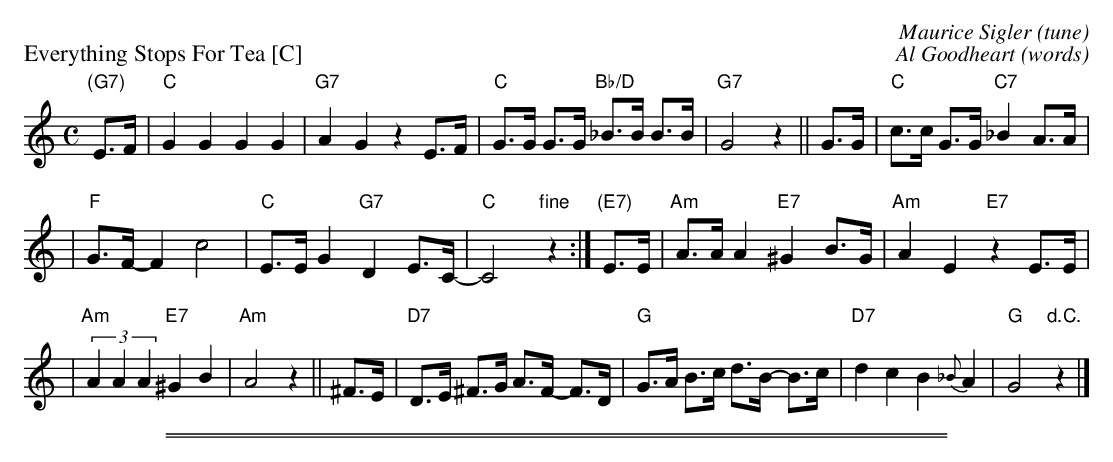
X:1
P: Everything Stops For Tea [C]
C: Maurice Sigler (tune)
C: Al Goodheart (words)
M: C
L: 1/8
K: C
"(G7)"E>F \
| "C"G2 G2 G2 G2 \
| "G7"A2 G2 z2 E>F \
| "C"G>G G>G "Bb/D"_B>B B>B \
| "G7"G4 z2 || G>G \
| "C"c>c G>G "C7"_B2 A>A |
| "F"G>F- F2 c4 \
| "C"E>E G2 "G7"D2 E>C- \
| "C"C4 "fine"z2 :| "(E7)"E>E \
| "Am"A>A A2 "E7"^G2 B>G \
| "Am"A2 E2 "E7"z2 E>E |
| "Am"(3A2A2A2 "E7"^G2 B2 \
| "Am"A4 z2 || ^F>E \
| "D7"D>E ^F>G A>F- F>D \
| "G"G>A B>c d>B- B>c \
| "D7"d2 c2 B2{_B} A2 \
| "G"G4 "d.C."z2 |]
